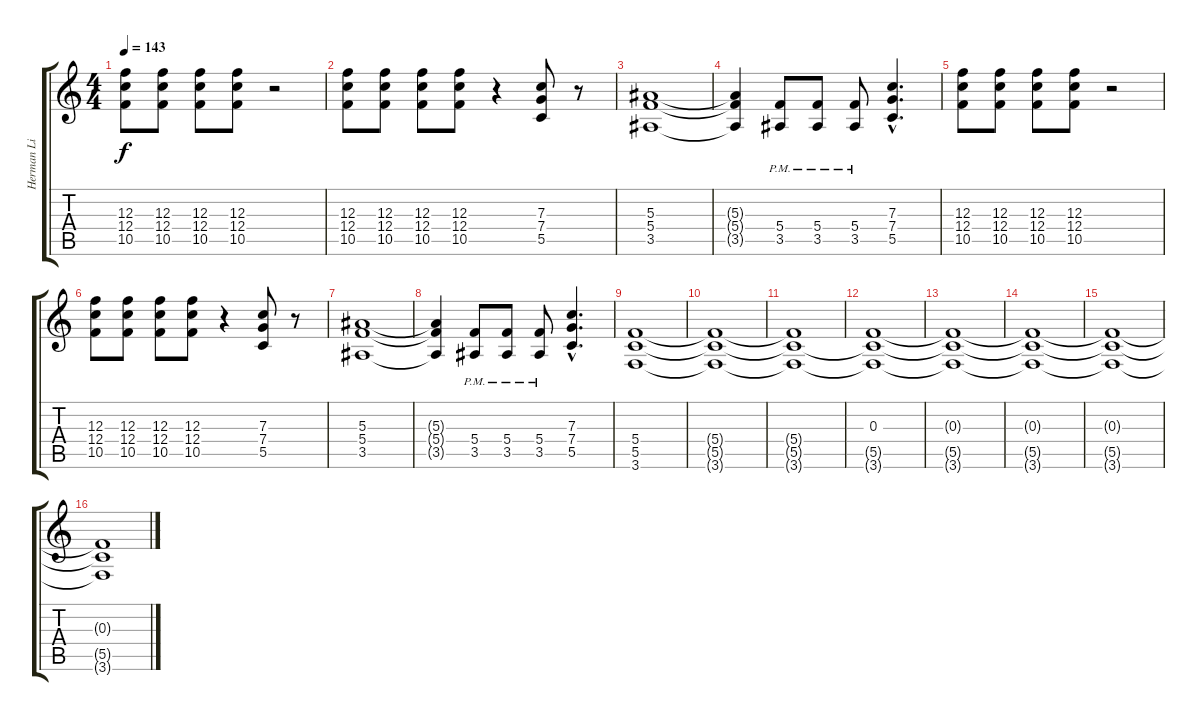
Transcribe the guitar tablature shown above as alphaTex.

\track ("Herman Li (Rhythm)" "Herman Li ") {instrument distortionguitar}
\staff {score tabs}
\tuning (D4 A3 F3 C3 G2 D2) {hide}
\ts (4 4)
\tempo 143
\clef g2
\ks c
(12.3 12.4 10.5).8{dy f} (12.3 12.4 10.5).8 (12.3 12.4 10.5).8 (12.3 12.4 10.5).8 r.2 |
(12.3 12.4 10.5).8 (12.3 12.4 10.5).8 (12.3 12.4 10.5).8 (12.3 12.4 10.5).8 r.4 (7.3 7.4 5.5).8 r.8 |
(5.3 5.4 3.5).1 |
(5.3{t} 5.4{t} 3.5{t}).4 (5.4{pm} 3.5{pm}).8 (5.4{pm} 3.5{pm}).8 (5.4{pm} 3.5{pm}).8 (7.3{hac} 7.4{hac} 5.5{hac}).4{d} |
(12.3 12.4 10.5).8 (12.3 12.4 10.5).8 (12.3 12.4 10.5).8 (12.3 12.4 10.5).8 r.2 |
(12.3 12.4 10.5).8 (12.3 12.4 10.5).8 (12.3 12.4 10.5).8 (12.3 12.4 10.5).8 r.4 (7.3 7.4 5.5).8 r.8 |
(5.3 5.4 3.5).1 |
(5.3{t} 5.4{t} 3.5{t}).4 (5.4{pm} 3.5{pm}).8 (5.4{pm} 3.5{pm}).8 (5.4{pm} 3.5{pm}).8 (7.3{hac} 7.4{hac} 5.5{hac}).4{d} |
(5.4 5.5 3.6).1 |
(5.4{t} 5.5{t} 3.6{t}).1 |
(5.4{t} 5.5{t} 3.6{t}).1 |
(0.3 5.5{t} 3.6{t}).1 |
(0.3{t} 5.5{t} 3.6{t}).1{volume 0} |
(0.3{t} 5.5{t} 3.6{t}).1 |
(0.3{t} 5.5{t} 3.6{t}).1 |
(0.3{t} 5.5{t} 3.6{t}).1
